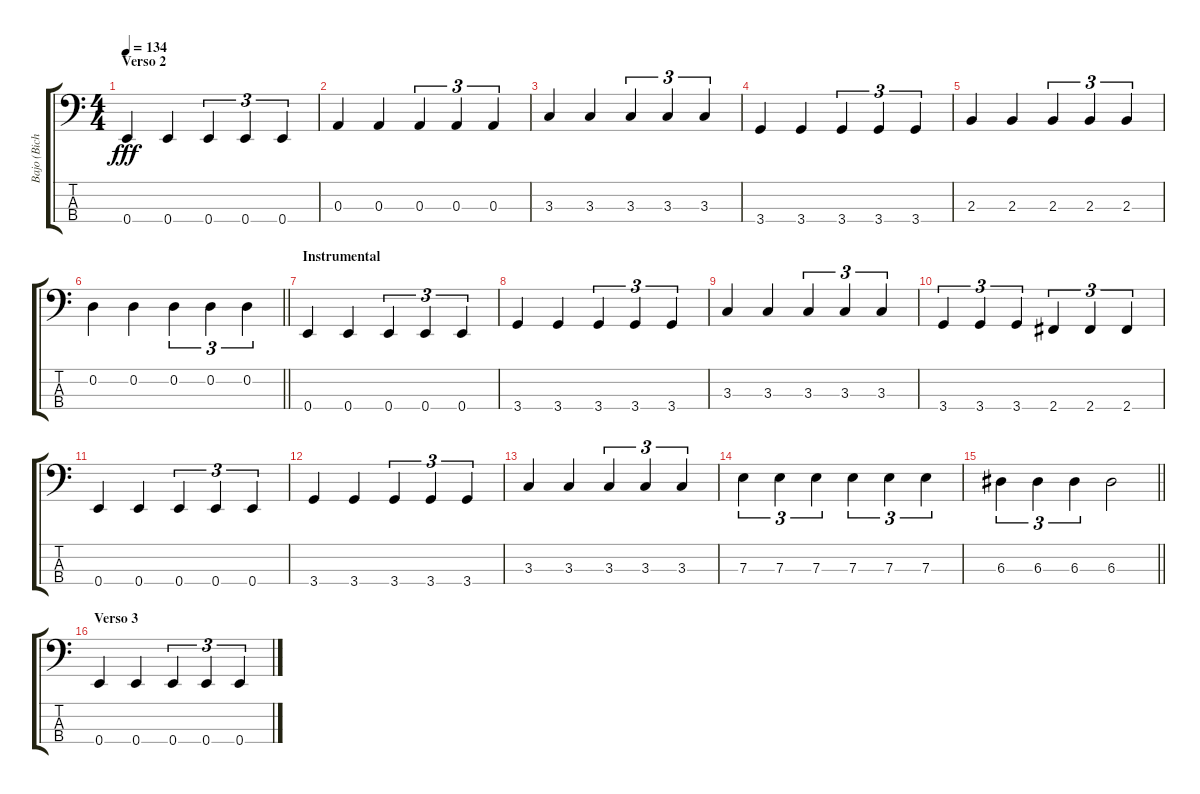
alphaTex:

\track ("Bajo (Bichin)" "Bajo (Bich") {instrument electricbasspick}
\staff {score tabs}
\tuning (G2 D2 A1 E1) {hide}
\ts (4 4)
\section ("" "Verso 2")
\tempo 134
\clef f4
\ks c
0.4.4{dy fff} 0.4.4 0.4.4{tu (3 2)} 0.4.4{tu (3 2)} 0.4.4{tu (3 2)} |
0.3.4 0.3.4 0.3.4{tu (3 2)} 0.3.4{tu (3 2)} 0.3.4{tu (3 2)} |
3.3.4 3.3.4 3.3.4{tu (3 2)} 3.3.4{tu (3 2)} 3.3.4{tu (3 2)} |
3.4.4 3.4.4 3.4.4{tu (3 2)} 3.4.4{tu (3 2)} 3.4.4{tu (3 2)} |
2.3.4 2.3.4 2.3.4{tu (3 2)} 2.3.4{tu (3 2)} 2.3.4{tu (3 2)} |
\barLineRight lightlight
0.2.4 0.2.4 0.2.4{tu (3 2)} 0.2.4{tu (3 2)} 0.2.4{tu (3 2)} |
\section ("" "Instrumental")
0.4.4 0.4.4 0.4.4{tu (3 2)} 0.4.4{tu (3 2)} 0.4.4{tu (3 2)} |
3.4.4 3.4.4 3.4.4{tu (3 2)} 3.4.4{tu (3 2)} 3.4.4{tu (3 2)} |
3.3.4 3.3.4 3.3.4{tu (3 2)} 3.3.4{tu (3 2)} 3.3.4{tu (3 2)} |
3.4.4{tu (3 2)} 3.4.4{tu (3 2)} 3.4.4{tu (3 2)} 2.4.4{tu (3 2)} 2.4.4{tu (3 2)} 2.4.4{tu (3 2)} |
0.4.4 0.4.4 0.4.4{tu (3 2)} 0.4.4{tu (3 2)} 0.4.4{tu (3 2)} |
3.4.4 3.4.4 3.4.4{tu (3 2)} 3.4.4{tu (3 2)} 3.4.4{tu (3 2)} |
3.3.4 3.3.4 3.3.4{tu (3 2)} 3.3.4{tu (3 2)} 3.3.4{tu (3 2)} |
7.3.4{tu (3 2)} 7.3.4{tu (3 2)} 7.3.4{tu (3 2)} 7.3.4{tu (3 2)} 7.3.4{tu (3 2)} 7.3.4{tu (3 2)} |
\barLineRight lightlight
6.3.4{tu (3 2)} 6.3.4{tu (3 2)} 6.3.4{tu (3 2)} 6.3.2 |
\section ("" "Verso 3")
0.4.4 0.4.4 0.4.4{tu (3 2)} 0.4.4{tu (3 2)} 0.4.4{tu (3 2)}
